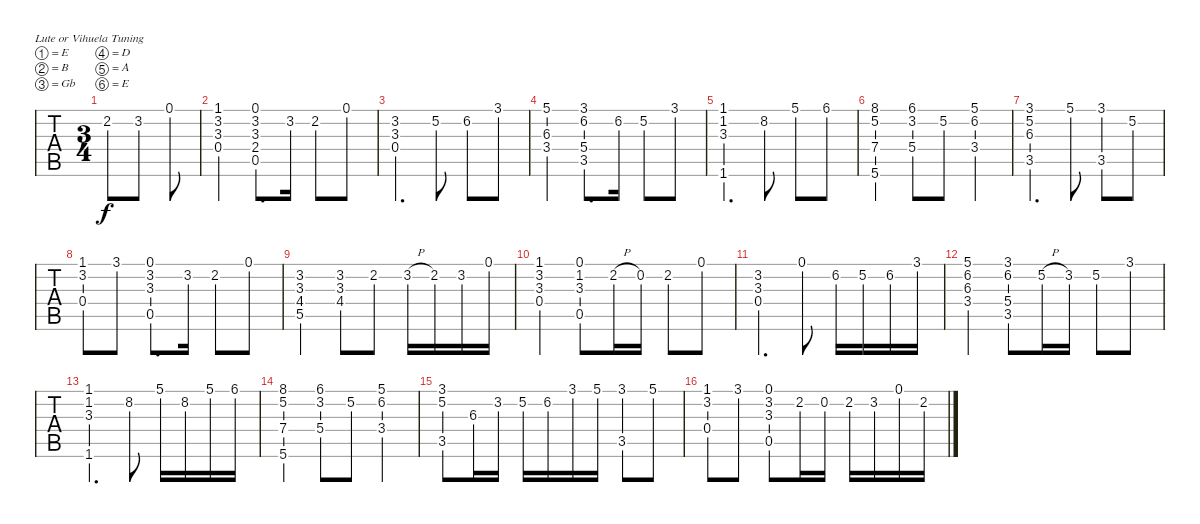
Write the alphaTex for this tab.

\bracketExtendMode groupsimilarinstruments
\singleTrackTrackNamePolicy hidden
\multiTrackTrackNamePolicy hidden
\firstSystemTrackNameOrientation horizontal
\otherSystemsTrackNameOrientation horizontal
\track ("guitare" "N-Gt") {instrument acousticguitarnylon}
\staff {tabs}
\tuning (E4 B3 Gb3 D3 A2 E2)
\ts (3 4)
\ac
\tempo (76 hide)
\clef g2
\ks c
2.2.8{dy f instrument acousticguitarnylon} 3.2.8 0.1.8 |
(1.1 3.2 3.3 0.4).4 (0.1 3.2 0.5 3.3 2.4).8{d} 3.2.16 2.2.8 0.1.8 |
(3.2 3.3 0.4).4{d} 5.2.8 6.2.8 3.1.8 |
(5.1 6.3 3.4).4 (3.1 6.2 5.4 3.5).8{d} 6.2.16 5.2.8 3.1.8 |
(1.1 1.2 3.3 1.6).4{d} 8.2.8 5.1.8 6.1.8 |
(8.1 5.2 7.4 5.6).4 (6.1 5.4 3.2).8 5.2.8 (5.1 6.2 3.4).4 |
(3.1 5.2 6.3 3.5).4{d} 5.1.8 (3.1 3.5).8 5.2.8 |
(1.1 3.2 0.4).8 3.1.8 (0.1 3.2 3.3 0.5).8{d} 3.2.16 2.2.8 0.1.8 |
(3.2 3.3 4.4 5.5).4 (3.2 3.3 4.4).8 2.2.8 3.2{h}.16 2.2.16 3.2.16 0.1.16 |
(1.1 3.2 3.3 0.4).4 (0.1 1.2 3.3 0.5).8 2.2{h}.16 0.2.16 2.2.8 0.1.8 |
(3.2 3.3 0.4).4{d} 0.1.8 6.2.16 5.2.16 6.2.16 3.1.16 |
(5.1 6.2 6.3 3.4).4 (3.1 6.2 3.5 5.4).8 5.2{h}.16 3.2.16 5.2.8 3.1.8 |
(1.1 1.2 3.3 1.6).4{d} 8.2.8 5.1.16 8.2.16 5.1.16 6.1.16 |
(8.1 5.2 7.4 5.6).4 (6.1 5.4 3.2).8 5.2.8 (5.1 6.2 3.4).4 |
(3.1 5.2 3.5).8 6.3.16 3.2.16 5.2.16 6.2.16 3.1.16 5.1.16 (3.1 3.5).8 5.1.8 |
(1.1 3.2 0.4).8 3.1.8 (0.1 3.3 0.5 3.2).8 2.2.16 0.2.16 2.2.16 3.2.16 0.1.16 2.2.16
